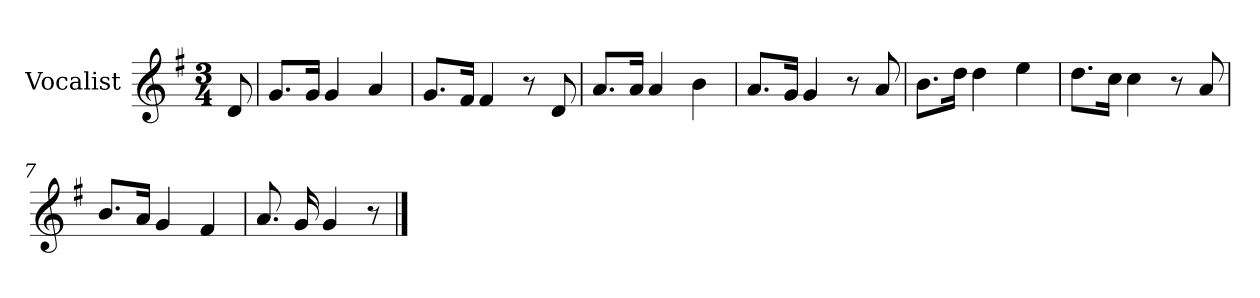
**kern
*part1
*staff1
*I"Vocalist
*k[f#]
*G:
*M3/4
=
8d
=1
8.gL
16gJk
4g
4a
=2
8.gL
16f#Jk
4f#
8r
8d
=3
8.aL
16aJk
4a
4b
=4
8.aL
16gJk
4g
8r
8a
=5
8.bL
16ddJk
4dd
4ee
=6
8.ddL
16ccJk
4cc
8r
8a
=7
8.bL
16aJk
4g
4f#
=8
8.a
16g
4g
8r
==
*-
